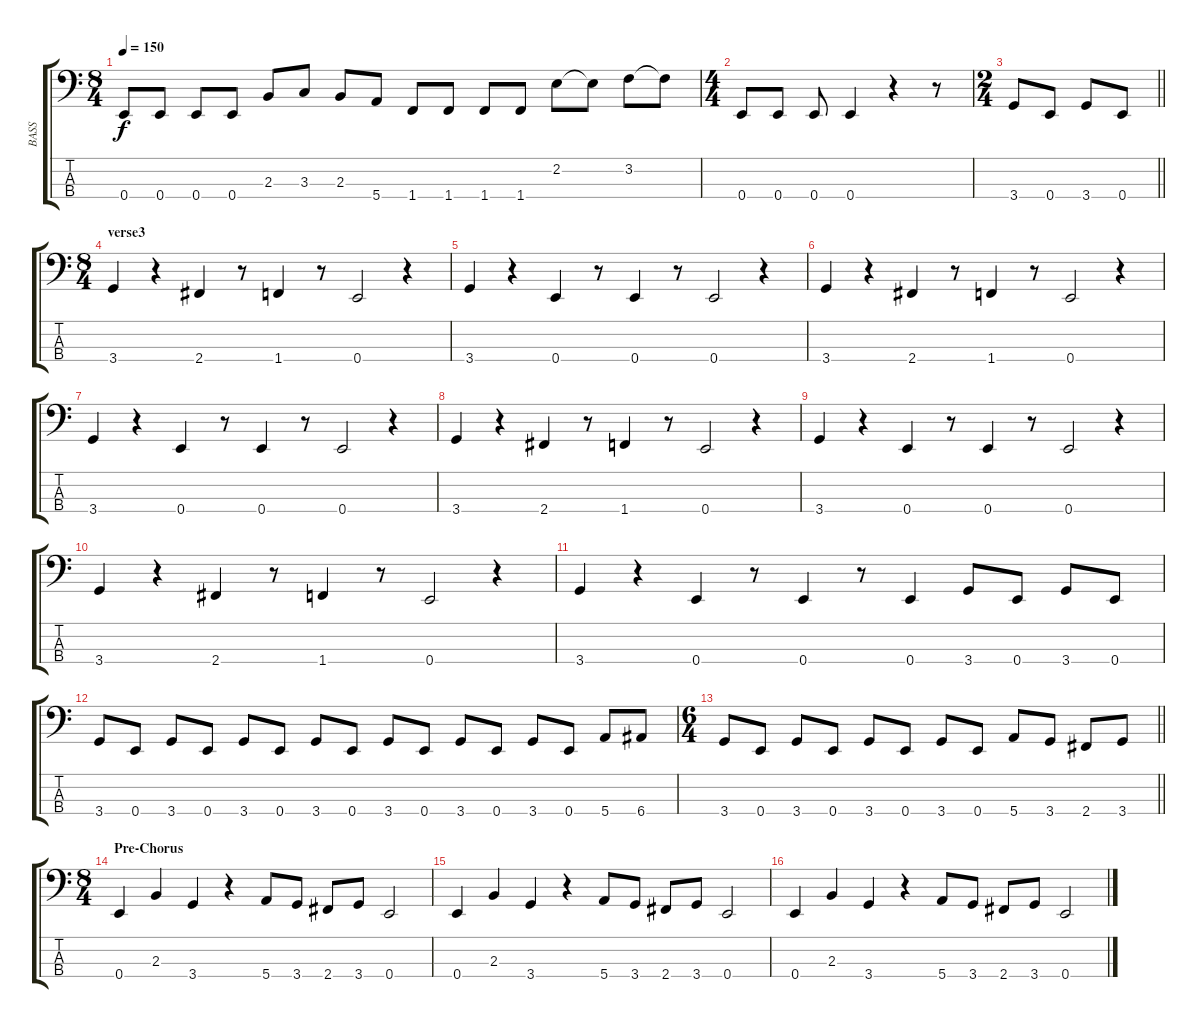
\track ("BASS" "BASS") {instrument electricbassfinger}
\staff {score tabs}
\tuning (G2 D2 A1 E1) {hide}
\ts (8 4)
\tempo 150
\clef f4
\ks c
0.4.8{dy f} 0.4.8 0.4.8 0.4.8 2.3.8 3.3.8 2.3.8 5.4.8 1.4.8 1.4.8 1.4.8 1.4.8 2.2.8 2.2{t}.8 3.2.8 3.2{t}.8 |
\ts (4 4)
0.4.8 0.4.8 0.4.8 0.4.4 r.4 r.8 |
\ts (2 4)
\barLineRight lightlight
3.4.8 0.4.8 3.4.8 0.4.8 |
\ts (8 4)
\section ("" "verse3")
3.4.4 r.4 2.4.4 r.8 1.4.4 r.8 0.4.2 r.4 |
3.4.4 r.4 0.4.4 r.8 0.4.4 r.8 0.4.2 r.4 |
3.4.4 r.4 2.4.4 r.8 1.4.4 r.8 0.4.2 r.4 |
3.4.4 r.4 0.4.4 r.8 0.4.4 r.8 0.4.2 r.4 |
3.4.4 r.4 2.4.4 r.8 1.4.4 r.8 0.4.2 r.4 |
3.4.4 r.4 0.4.4 r.8 0.4.4 r.8 0.4.2 r.4 |
3.4.4 r.4 2.4.4 r.8 1.4.4 r.8 0.4.2 r.4 |
3.4.4 r.4 0.4.4 r.8 0.4.4 r.8 0.4.4 3.4.8 0.4.8 3.4.8 0.4.8 |
3.4.8 0.4.8 3.4.8 0.4.8 3.4.8 0.4.8 3.4.8 0.4.8 3.4.8 0.4.8 3.4.8 0.4.8 3.4.8 0.4.8 5.4.8 6.4.8 |
\ts (6 4)
\barLineRight lightlight
3.4.8 0.4.8 3.4.8 0.4.8 3.4.8 0.4.8 3.4.8 0.4.8 5.4.8 3.4.8 2.4.8 3.4.8 |
\ts (8 4)
\section ("" "Pre-Chorus")
0.4.4 2.3.4 3.4.4 r.4 5.4.8 3.4.8 2.4.8 3.4.8 0.4.2 |
0.4.4 2.3.4 3.4.4 r.4 5.4.8 3.4.8 2.4.8 3.4.8 0.4.2 |
0.4.4 2.3.4 3.4.4 r.4 5.4.8 3.4.8 2.4.8 3.4.8 0.4.2
